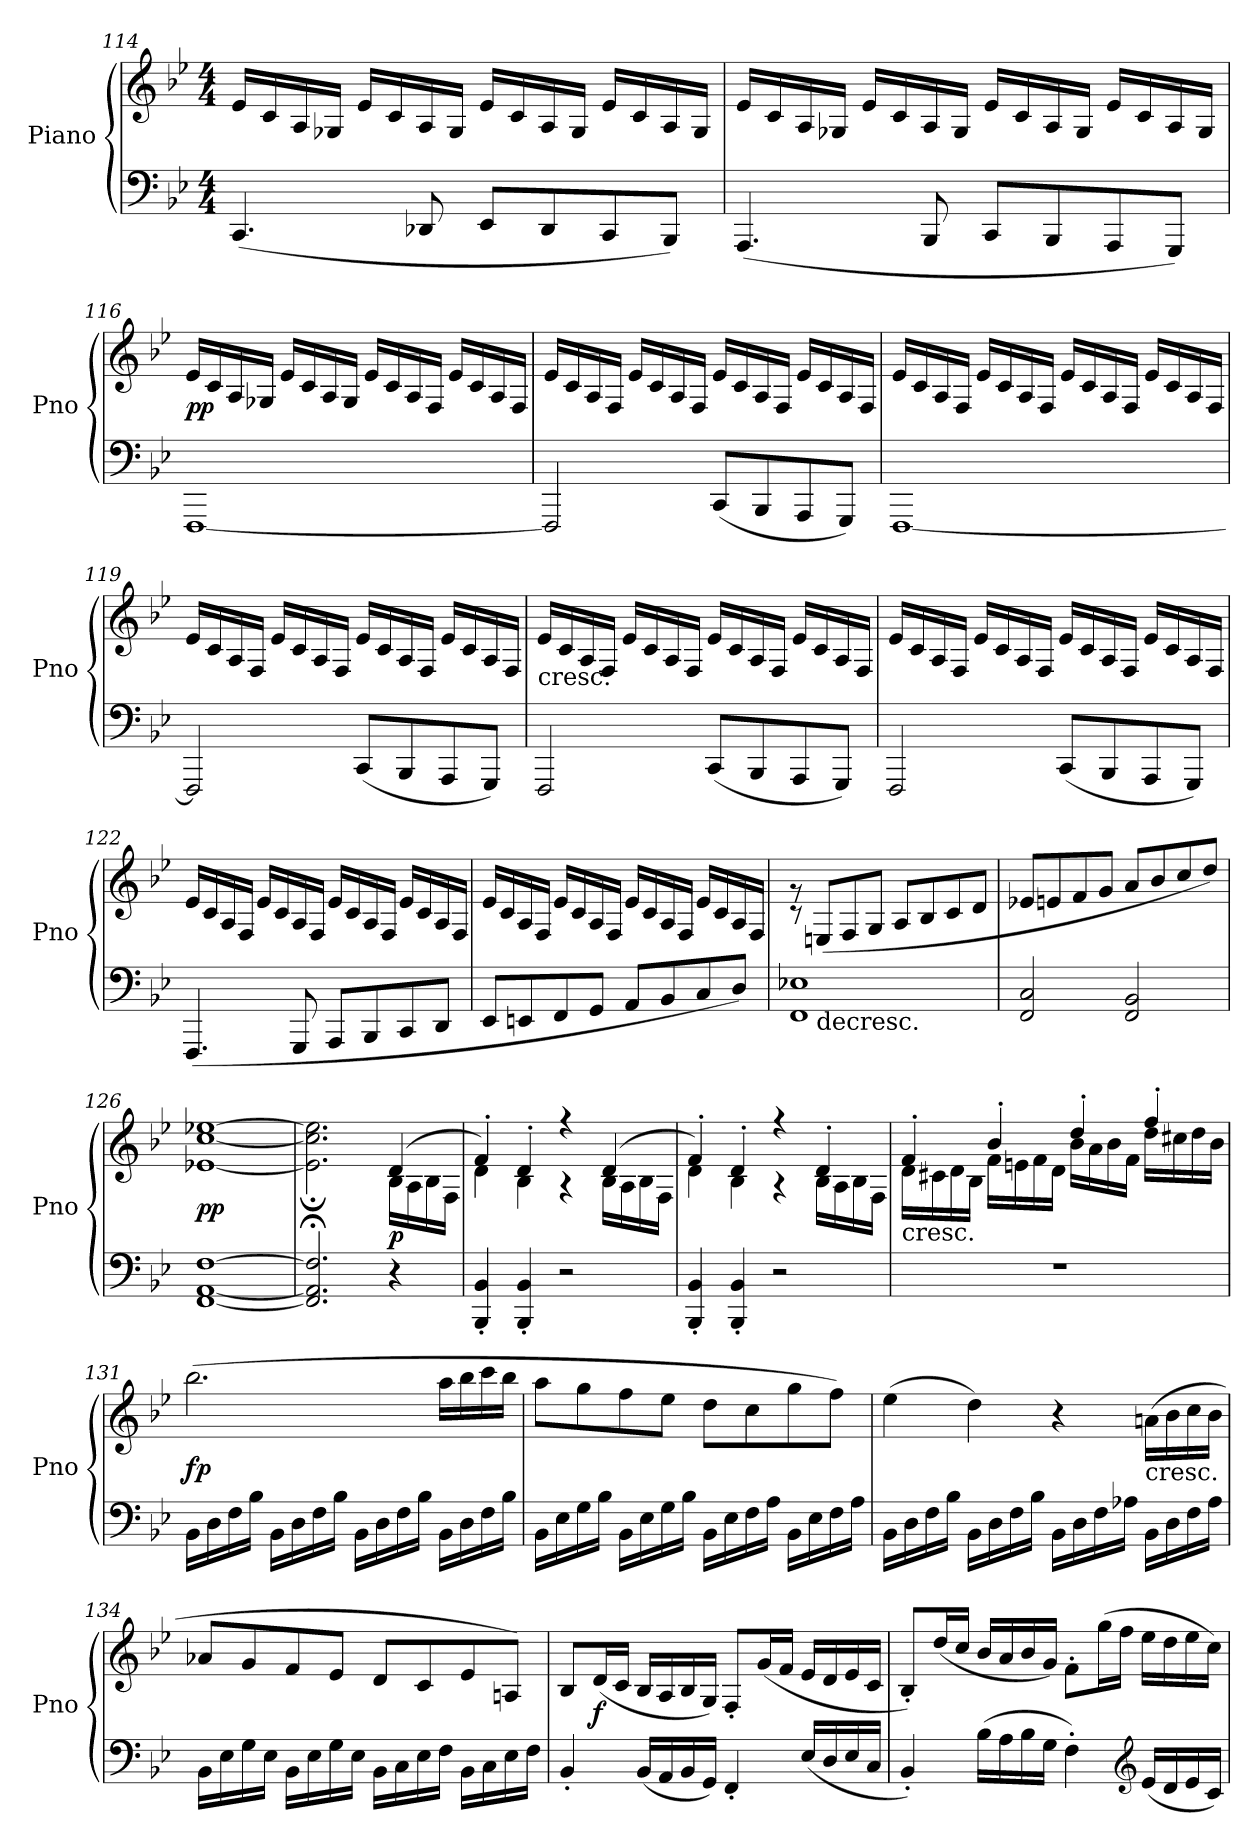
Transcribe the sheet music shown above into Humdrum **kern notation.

**kern	**kern	**dynam
*part1	*part1	*part1
*staff2	*staff1	*staff1/2
*I"Piano	*	*
*I'Pno	*	*
*clefF4	*clefG2	*
*k[b-e-]	*k[b-e-]	*
*B-:	*B-:	*
*M4/4	*M4/4	*
=114	=114	=114
(4.CC	16e-LL	.
.	16c	.
.	16A	.
.	16G-XJJ	.
.	16e-LL	.
.	16c	.
8DD-X	16A	.
.	16G-JJ	.
8EE-L	16e-LL	.
.	16c	.
8DD-	16A	.
.	16G-JJ	.
8CC	16e-LL	.
.	16c	.
8BBB-J)	16A	.
.	16G-JJ	.
=115	=115	=115
(4.AAA	16e-LL	.
.	16c	.
.	16A	.
.	16G-XJJ	.
.	16e-LL	.
.	16c	.
8BBB-	16A	.
.	16G-JJ	.
8CCL	16e-LL	.
.	16c	.
8BBB-	16A	.
.	16G-JJ	.
8AAA	16e-LL	.
.	16c	.
8GGGJ)	16A	.
.	16G-JJ	.
=116	=116	=116
[1FFF	16e-LL	pp
.	16c	.
.	16A	.
.	16G-XJJ	.
.	16e-LL	.
.	16c	.
.	16A	.
.	16G-JJ	.
.	16e-LL	.
.	16c	.
.	16A	.
.	16FJJ	.
.	16e-LL	.
.	16c	.
.	16A	.
.	16FJJ	.
=117	=117	=117
2FFF]	16e-LL	.
.	16c	.
.	16A	.
.	16FJJ	.
.	16e-LL	.
.	16c	.
.	16A	.
.	16FJJ	.
(8CCL	16e-LL	.
.	16c	.
8BBB-	16A	.
.	16FJJ	.
8AAA	16e-LL	.
.	16c	.
8GGGJ)	16A	.
.	16FJJ	.
=118	=118	=118
[1FFF	16e-LL	.
.	16c	.
.	16A	.
.	16FJJ	.
.	16e-LL	.
.	16c	.
.	16A	.
.	16FJJ	.
.	16e-LL	.
.	16c	.
.	16A	.
.	16FJJ	.
.	16e-LL	.
.	16c	.
.	16A	.
.	16FJJ	.
=119	=119	=119
2FFF]	16e-LL	.
.	16c	.
.	16A	.
.	16FJJ	.
.	16e-LL	.
.	16c	.
.	16A	.
.	16FJJ	.
(8CCL	16e-LL	.
.	16c	.
8BBB-	16A	.
.	16FJJ	.
8AAA	16e-LL	.
.	16c	.
8GGGJ)	16A	.
.	16FJJ	.
=120	=120	=120
!	!LO:TX:c:t=cresc.	!
2FFF	16e-LL	.
.	16c	.
.	16A	.
.	16FJJ	.
.	16e-LL	.
.	16c	.
.	16A	.
.	16FJJ	.
(8CCL	16e-LL	.
.	16c	.
8BBB-	16A	.
.	16FJJ	.
8AAA	16e-LL	.
.	16c	.
8GGGJ)	16A	.
.	16FJJ	.
=121	=121	=121
2FFF	16e-LL	.
.	16c	.
.	16A	.
.	16FJJ	.
.	16e-LL	.
.	16c	.
.	16A	.
.	16FJJ	.
(8CCL	16e-LL	.
.	16c	.
8BBB-	16A	.
.	16FJJ	.
8AAA	16e-LL	.
.	16c	.
8GGGJ)	16A	.
.	16FJJ	.
=122	=122	=122
(4.FFF	16e-LL	.
.	16c	.
.	16A	.
.	16FJJ	.
.	16e-LL	.
.	16c	.
8GGG	16A	.
.	16FJJ	.
8AAAL	16e-LL	.
.	16c	.
8BBB-	16A	.
.	16FJJ	.
8CC	16e-LL	.
.	16c	.
8DDJ	16A	.
.	16FJJ	.
=123	=123	=123
8EE-L	16e-LL	.
.	16c	.
8EEn	16A	.
.	16FJJ	.
8FF	16e-LL	.
.	16c	.
8GGJ	16A	.
.	16FJJ	.
8AAL	16e-LL	.
.	16c	.
8BB-	16A	.
.	16FJJ	.
8C	16e-LL	.
.	16c	.
8DJ)	16A	.
.	16FJJ	.
=124	=124	=124
*^	*^	*
1FF 1E-X	8ryy	8rc	8r	.
!	!LO:TX:b:t=decresc.	!	!	!
.	2..ryy	(8En/L	2..ryy	.
.	.	8F/	.	.
.	.	8G/J	.	.
.	.	8A/L	.	.
.	.	8B-/	.	.
.	.	8c/	.	.
.	.	8d/J	.	.
*v	*v	*	*	*
*	*v	*v	*
=125	=125	=125
2FF 2C	8e-XL	.
.	8en	.
.	8f	.
.	8gJ	.
2FF 2BB-	8a/L	.
.	8b-/	.
.	8cc/	.
.	8dd/J)	.
=126	=126	=126
[1FF [1AA [1F	[1e-X [1cc [1ee-X	pp
=127	=127	=127
*	*^	*
2.FF]; 2.AA]; 2.F];	2.ryy	2.e-];<\ 2.cc];<\ 2.ee-];<\	.
4r	(4d	16B-\LL	p
.	.	16A\	.
.	.	16B-\	.
.	.	16F/JJ	.
=128	=128	=128	=128
4BBB-' 4BB-'	4f')	4d	.
4BBB-' 4BB-'	4d'	4B-	.
2r	4r	4r	.
.	(4d	16B-\LL	.
.	.	16A\	.
.	.	16B-\	.
.	.	16F/JJ	.
=129	=129	=129	=129
4BBB-' 4BB-'	4f')	4d	.
4BBB-' 4BB-'	4d'	4B-	.
2r	4r	4r	.
.	4d'	16B-\LL	.
.	.	16A\	.
.	.	16B-\	.
.	.	16F/JJ	.
=130	=130	=130	=130
!	!LO:TX:c:t=cresc.	!	!
1r	4f'	16dLL	.
.	.	16c#X	.
.	.	16d	.
.	.	16B-JJ	.
.	4b-'	16fLL	.
.	.	16en	.
.	.	16f	.
.	.	16dJJ	.
.	4dd'	16b-LL	.
.	.	16a	.
.	.	16b-	.
.	.	16fJJ	.
.	4ff'	16ddLL	.
.	.	16cc#X	.
.	.	16dd	.
.	.	16b-JJ	.
*	*v	*v	*
=131	=131	=131
16BB-LL	(2.bb-	fp
16D	.	.
16F	.	.
16B-JJ	.	.
16BB-LL	.	.
16D	.	.
16F	.	.
16B-JJ	.	.
16BB-LL	.	.
16D	.	.
16F	.	.
16B-JJ	.	.
16BB-LL	16aaLL	.
16D	16bb-	.
16F	16ccc	.
16B-JJ	16bb-JJ	.
=132	=132	=132
16BB-LL	8aaL	.
16E-	.	.
16G	8gg	.
16B-JJ	.	.
16BB-LL	8ff	.
16E-	.	.
16G	8ee-J	.
16B-JJ	.	.
16BB-LL	8ddL	.
16E-	.	.
16F	8cc	.
16AJJ	.	.
16BB-LL	8gg	.
16E-	.	.
16F	8ffJ)	.
16AJJ	.	.
=133	=133	=133
16BB-LL	(4ee-	.
16D	.	.
16F	.	.
16B-JJ	.	.
16BB-LL	4dd)	.
16D	.	.
16F	.	.
16B-JJ	.	.
16BB-LL	4r	.
16D	.	.
16F	.	.
16A-XJJ	.	.
!	!LO:TX:c:t=cresc.	!
16BB-LL	(>16anLL	.
16D	16b-	.
16F	16cc	.
16A-JJ	16b-JJ	.
=134	=134	=134
16BB-LL	8a-XL	.
16E-	.	.
16G	8g	.
16E-JJ	.	.
16BB-LL	8f	.
16E-	.	.
16G	8e-J	.
16E-JJ	.	.
16BB-LL	8dL	.
16C	.	.
16E-	8c	.
16FJJ	.	.
16BB-LL	8e-	.
16C	.	.
16E-	8AnJ)	.
16FJJ	.	.
=135	=135	=135
4BB-'	8B-L	.
.	(16dL	f
.	16cJJ	.
(16BB-LL	16B-LL	.
16AA	16A	.
16BB-	16B-	.
16GGJJ)	16GJJ)	.
4FF'	8F'L	.
.	(16gL	.
.	16fJJ	.
(16E-/LL	16e-LL	.
16D/	16d	.
16E-/	16e-	.
16C/JJ	16cJJ	.
=136	=136	=136
4BB-')	8B-'L)	.
.	(16ddL	.
.	16ccJJ	.
(16B-LL	16b-LL	.
16A	16a	.
16B-	16b-	.
16GJJ	16gJJ)	.
4F')	8f'L	.
.	(16ggL	.
.	16ffJJ	.
*clefG2	*	*
(16e-LL	16ee-LL	.
16d	16dd	.
16e-	16ee-	.
16cJJ)	16ccJJ)	.
=	=	=
*-	*-	*-
